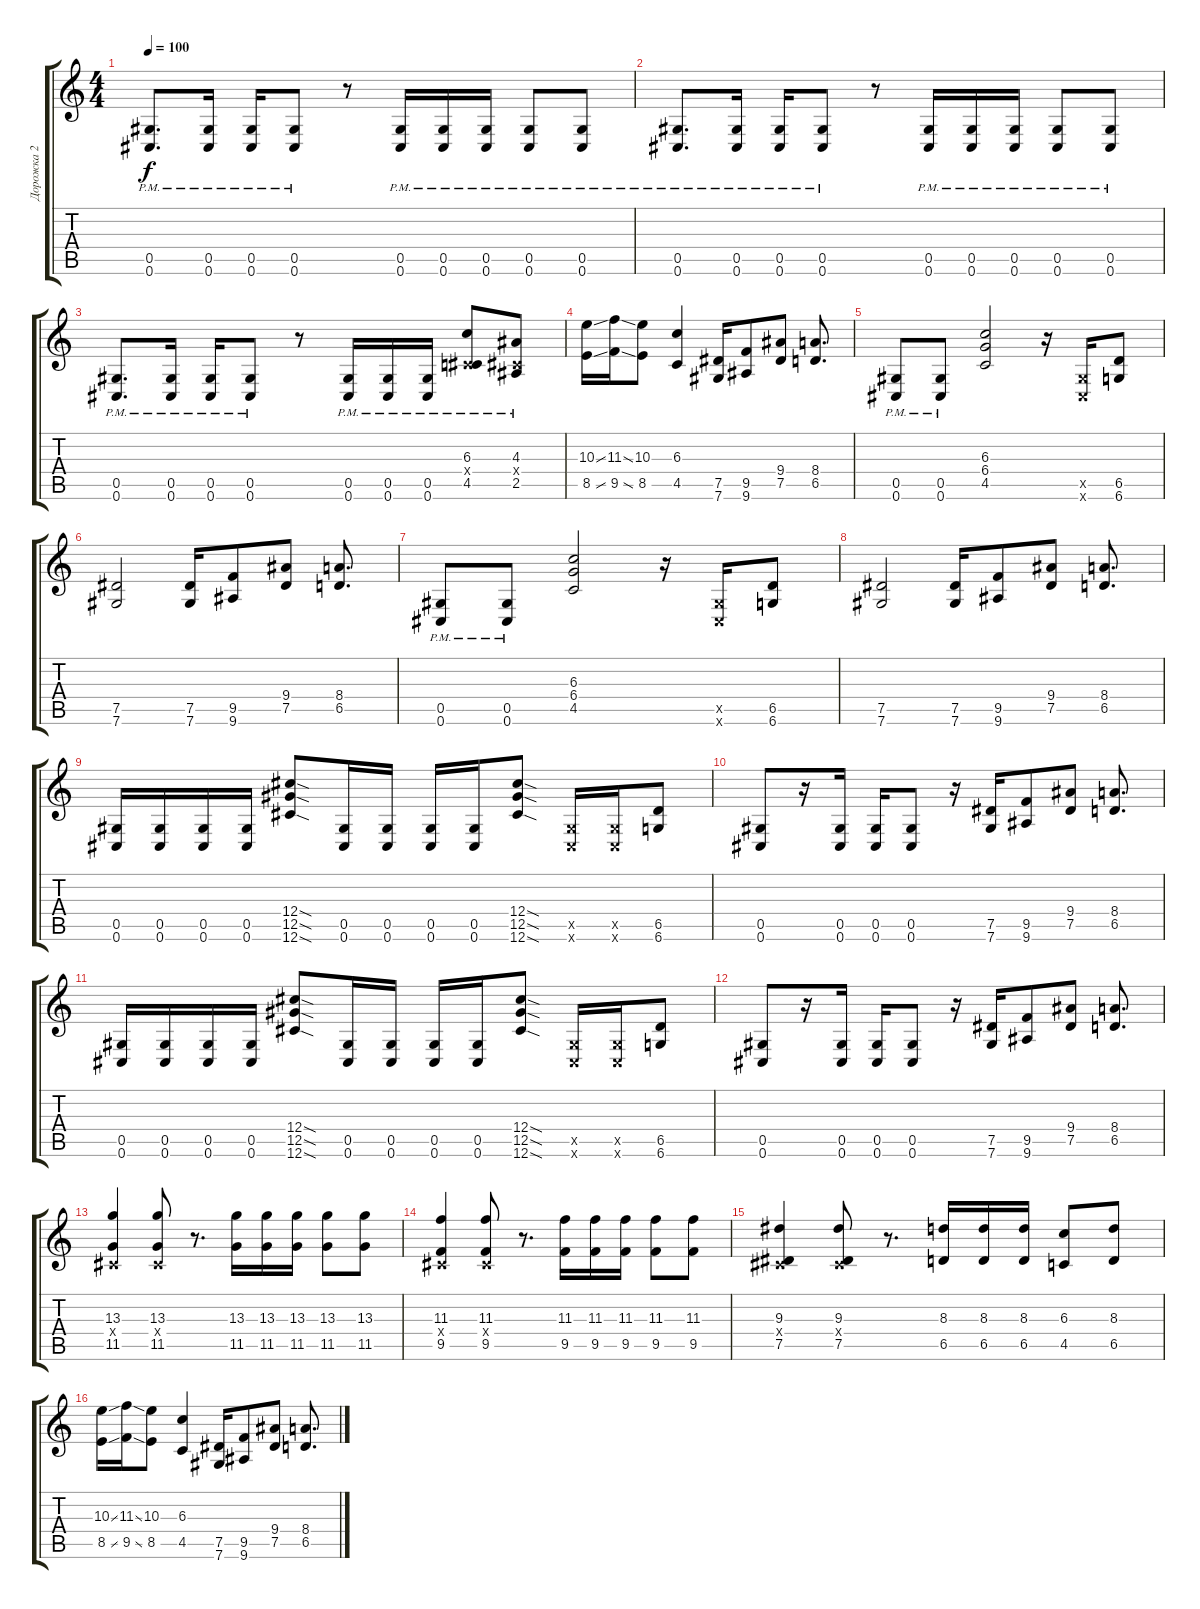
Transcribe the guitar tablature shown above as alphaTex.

\track ("Дорожка 2" "Дорожка 2") {instrument distortionguitar}
\staff {score tabs}
\tuning (Eb4 Bb3 Gb3 Db3 Ab2 Db2) {hide}
\ts (4 4)
\tempo 100
\clef g2
\ks c
(0.5{pm} 0.6{pm}).8{d dy f} (0.5{pm} 0.6{pm}).16 (0.5{pm} 0.6{pm}).16 (0.5{pm} 0.6{pm}).8 r.8 (0.5{pm} 0.6{pm}).16 (0.5{pm} 0.6{pm}).16 (0.5{pm} 0.6{pm}).16 (0.5{pm} 0.6{pm}).8 (0.5{pm} 0.6{pm}).8 |
(0.5{pm} 0.6{pm}).8{d} (0.5{pm} 0.6{pm}).16 (0.5{pm} 0.6{pm}).16 (0.5{pm} 0.6{pm}).8 r.8 (0.5{pm} 0.6{pm}).16 (0.5{pm} 0.6{pm}).16 (0.5{pm} 0.6{pm}).16 (0.5{pm} 0.6{pm}).8 (0.5{pm} 0.6{pm}).8 |
(0.5{pm} 0.6{pm}).8{d} (0.5{pm} 0.6{pm}).16 (0.5{pm} 0.6{pm}).16 (0.5{pm} 0.6{pm}).8 r.8 (0.5{pm} 0.6{pm}).16 (0.5{pm} 0.6{pm}).16 (0.5{pm} 0.6{pm}).16 (6.3 0.4{x} 4.5{pm}).8 (4.3 0.4{x} 2.5{pm}).8 |
(10.3{ss} 8.5{ss}).16 (11.3{ss} 9.5{ss}).16 (10.3 8.5).8 (6.3 4.5).4 (7.5 7.6).16 (9.5 9.6).8 (9.4 7.5).8 (8.4 6.5).8{d} |
(0.5{pm} 0.6{pm}).8 (0.5{pm} 0.6{pm}).8 (6.3 6.4 4.5).2 r.16 (0.5{x} 0.6{x}).16 (6.5 6.6).8 |
(7.5 7.6).2 (7.5 7.6).16 (9.5 9.6).8 (9.4 7.5).8 (8.4 6.5).8{d} |
(0.5{pm} 0.6{pm}).8 (0.5{pm} 0.6{pm}).8 (6.3 6.4 4.5).2 r.16 (0.5{x} 0.6{x}).16 (6.5 6.6).8 |
(7.5 7.6).2 (7.5 7.6).16 (9.5 9.6).8 (9.4 7.5).8 (8.4 6.5).8{d} |
(0.5 0.6).16 (0.5 0.6).16 (0.5 0.6).16 (0.5 0.6).16 (12.4{sod} 12.5{sod} 12.6{sod}).8 (0.5 0.6).16 (0.5 0.6).16 (0.5 0.6).16 (0.5 0.6).16 (12.4{sod} 12.5{sod} 12.6{sod}).8 (0.5{x} 0.6{x}).16 (0.5{x} 0.6{x}).16 (6.5 6.6).8 |
(0.5 0.6).8 r.16 (0.5 0.6).16 (0.5 0.6).16 (0.5 0.6).8 r.16 (7.5 7.6).16 (9.5 9.6).8 (9.4 7.5).8 (8.4 6.5).8{d} |
(0.5 0.6).16 (0.5 0.6).16 (0.5 0.6).16 (0.5 0.6).16 (12.4{sod} 12.5{sod} 12.6{sod}).8 (0.5 0.6).16 (0.5 0.6).16 (0.5 0.6).16 (0.5 0.6).16 (12.4{sod} 12.5{sod} 12.6{sod}).8 (0.5{x} 0.6{x}).16 (0.5{x} 0.6{x}).16 (6.5 6.6).8 |
(0.5 0.6).8 r.16 (0.5 0.6).16 (0.5 0.6).16 (0.5 0.6).8 r.16 (7.5 7.6).16 (9.5 9.6).8 (9.4 7.5).8 (8.4 6.5).8{d} |
(13.3 0.4{x} 11.5).4 (13.3 0.4{x} 11.5).8 r.8{d} (13.3 11.5).16 (13.3 11.5).16 (13.3 11.5).16 (13.3 11.5).8 (13.3 11.5).8 |
(11.3 0.4{x} 9.5).4 (11.3 0.4{x} 9.5).8 r.8{d} (11.3 9.5).16 (11.3 9.5).16 (11.3 9.5).16 (11.3 9.5).8 (11.3 9.5).8 |
(9.3 0.4{x} 7.5).4 (9.3 0.4{x} 7.5).8 r.8{d} (8.3 6.5).16 (8.3 6.5).16 (8.3 6.5).16 (6.3 4.5).8 (8.3 6.5).8 |
(10.3{ss} 8.5{ss}).16 (11.3{ss} 9.5{ss}).16 (10.3 8.5).8 (6.3 4.5).4 (7.5 7.6).16 (9.5 9.6).8 (9.4 7.5).8 (8.4 6.5).8{d}
